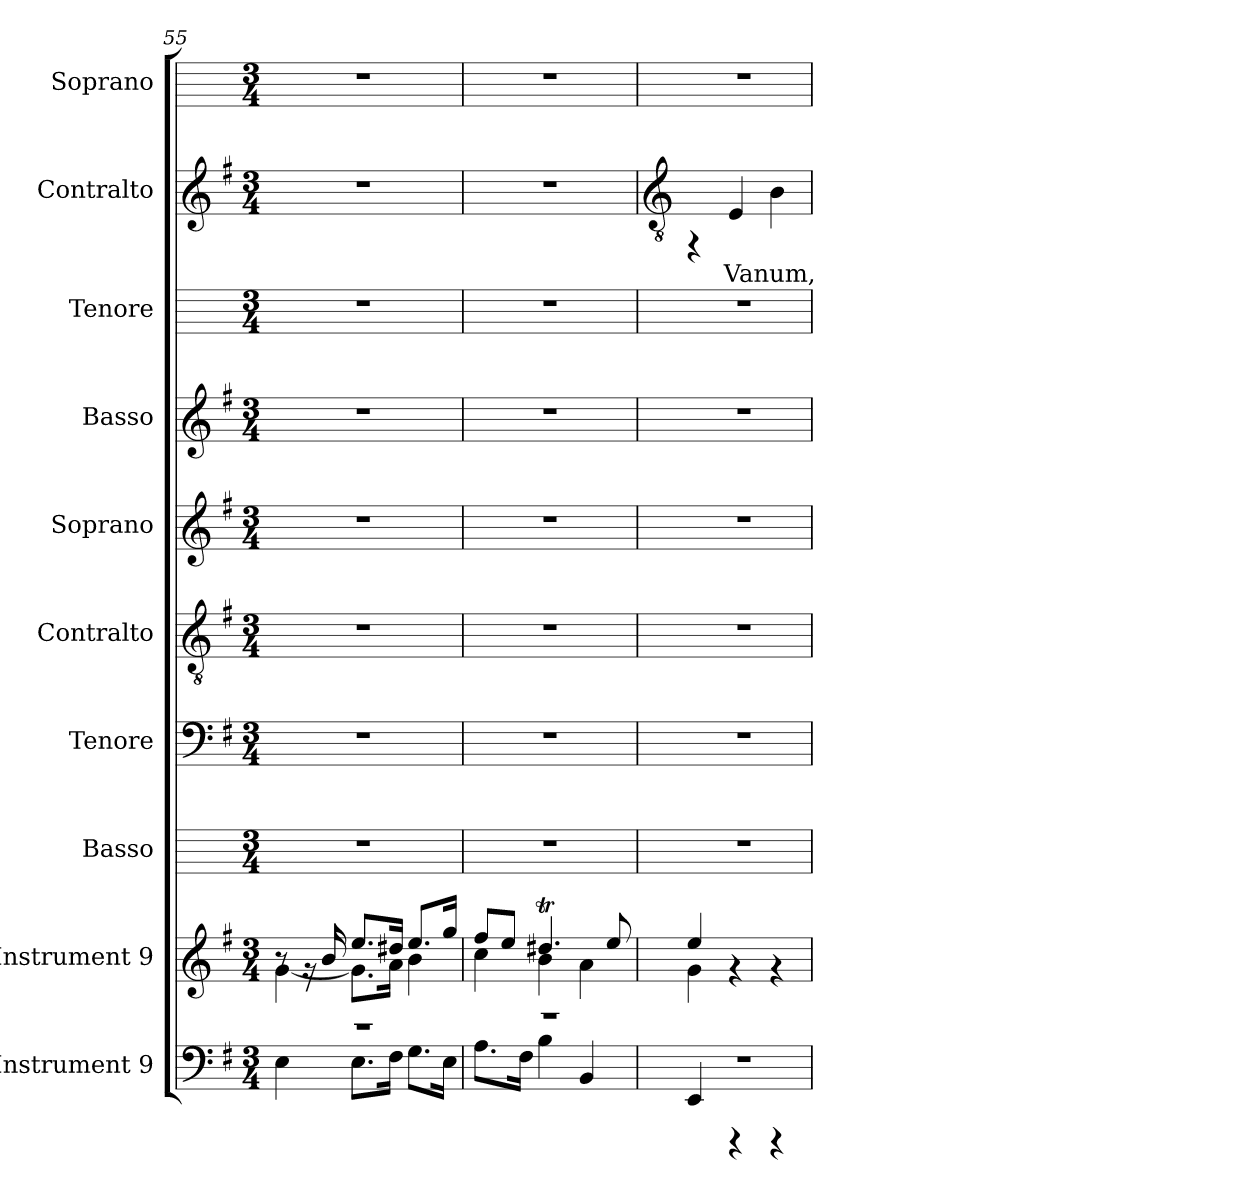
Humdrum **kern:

**kern	**kern	**kern	**kern	**kern	**kern	**kern	**kern	**kern	**text	**kern
*part10	*part9	*part8	*part7	*part6	*part5	*part4	*part3	*part2	*part2	*part1
*staff10	*staff9	*staff8	*staff7	*staff6	*staff5	*staff4	*staff3	*staff2	*staff2	*staff1
*I"Instrument 9	*I"Instrument 9	*I"Basso	*I"Tenore	*I"Contralto	*I"Soprano	*I"Basso	*I"Tenore	*I"Contralto	*	*I"Soprano
*	*	*	*	*	*	*I'Basso	*	*I'Contralto	*	*
*clefF4	*clefG2	*	*clefF4	*clefGv2	*clefG2	*clefG2	*	*clefG2	*	*
*k[f#]	*k[f#]	*k[]	*k[f#]	*k[f#]	*k[f#]	*k[f#]	*k[]	*k[f#]	*	*k[]
*G:	*G:	*C:	*G:	*G:	*G:	*G:	*C:	*G:	*	*C:
*M3/4	*M3/4	*M3/4	*M3/4	*M3/4	*M3/4	*M3/4	*M3/4	*M3/4	*	*M3/4
=55	=55	=55	=55	=55	=55	=55	=55	=55	=55	=55
*^	*^	*	*	*	*	*	*	*	*	*
2.r	4E\	8ra	[<4g\	2.r	2.r	2.r	2.r	2.r	2.r	2.r	.	2.r
.	.	16rg	.	.	.	.	.	.	.	.	.	.
.	.	16b/	.	.	.	.	.	.	.	.	.	.
.	8.E\L	8.ee/L	8.g\L]	.	.	.	.	.	.	.	.	.
.	16F#\J	16dd#X/J	16a\J	.	.	.	.	.	.	.	.	.
.	8.G\L	8.ee/L	4b\	.	.	.	.	.	.	.	.	.
.	16E\J	16gg/J	.	.	.	.	.	.	.	.	.	.
=56	=56	=56	=56	=56	=56	=56	=56	=56	=56	=56	=56	=56
2.r	8.A\L	8ff#/L	4cc\	2.r	2.r	2.r	2.r	2.r	2.r	2.r	.	2.r
.	.	8ee/J	.	.	.	.	.	.	.	.	.	.
.	16F#\J	.	.	.	.	.	.	.	.	.	.	.
.	4B\	4.dd#Xt/	4b\	.	.	.	.	.	.	.	.	.
.	4BB/	.	4a\	.	.	.	.	.	.	.	.	.
.	.	8ee/	.	.	.	.	.	.	.	.	.	.
!!LO:LB:g=z
=57	=57	=57	=57	=57	=57	=57	=57	=57	=57	=57	=57	=57
*	*	*	*	*	*	*	*	*	*	*clefGv2	*	*
2.r	4EE/	4ee/	4g\	2.r	2.r	2.r	2.r	2.r	2.r	4rFF	.	2.r
!	!	!	!	!	!	!	!	!	!	!	!LO:LY:b:cj	!
.	4rCCC	4rf	2ryy	.	.	.	.	.	.	4E/	Vanum,	.
!	!	!	!	!	!	!	!	!	!	!	!LO:LY:b:cj	!
.	4rCCC	4rf	.	.	.	.	.	.	.	4B\	.	.
*v	*v	*	*	*	*	*	*	*	*	*	*	*
*	*v	*v	*	*	*	*	*	*	*	*	*
=	=	=	=	=	=	=	=	=	=	=
*-	*-	*-	*-	*-	*-	*-	*-	*-	*-	*-
